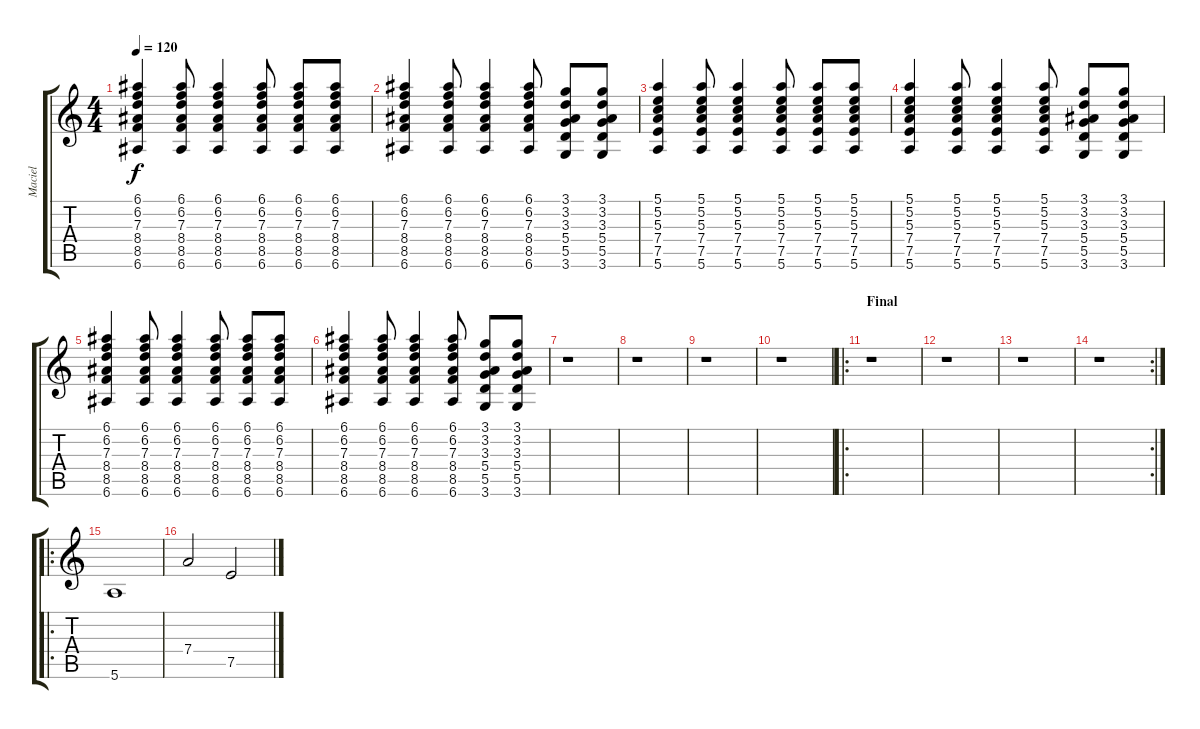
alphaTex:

\track ("Maciel" "Maciel") {instrument acousticguitarsteel}
\staff {score tabs}
\tuning (E4 B3 G3 D3 A2 E2) {hide}
\ts (4 4)
\tempo 120
\clef g2
\ks c
(6.1 6.2 7.3 8.4 8.5 6.6).4{dy f} (6.1 6.2 7.3 8.4 8.5 6.6).8 (6.1 6.2 7.3 8.4 8.5 6.6).4 (6.1 6.2 7.3 8.4 8.5 6.6).8 (6.1 6.2 7.3 8.4 8.5 6.6).8 (6.1 6.2 7.3 8.4 8.5 6.6).8 |
(6.1 6.2 7.3 8.4 8.5 6.6).4 (6.1 6.2 7.3 8.4 8.5 6.6).8 (6.1 6.2 7.3 8.4 8.5 6.6).4 (6.1 6.2 7.3 8.4 8.5 6.6).8 (3.1 3.2 3.3 5.4 5.5 3.6).8 (3.1 3.2 3.3 5.4 5.5 3.6).8 |
(5.1 5.2 5.3 7.4 7.5 5.6).4 (5.1 5.2 5.3 7.4 7.5 5.6).8 (5.1 5.2 5.3 7.4 7.5 5.6).4 (5.1 5.2 5.3 7.4 7.5 5.6).8 (5.1 5.2 5.3 7.4 7.5 5.6).8 (5.1 5.2 5.3 7.4 7.5 5.6).8 |
(5.1 5.2 5.3 7.4 7.5 5.6).4 (5.1 5.2 5.3 7.4 7.5 5.6).8 (5.1 5.2 5.3 7.4 7.5 5.6).4 (5.1 5.2 5.3 7.4 7.5 5.6).8 (3.1 3.2 3.3 5.4 5.5 3.6).8 (3.1 3.2 3.3 5.4 5.5 3.6).8 |
(6.1 6.2 7.3 8.4 8.5 6.6).4 (6.1 6.2 7.3 8.4 8.5 6.6).8 (6.1 6.2 7.3 8.4 8.5 6.6).4 (6.1 6.2 7.3 8.4 8.5 6.6).8 (6.1 6.2 7.3 8.4 8.5 6.6).8 (6.1 6.2 7.3 8.4 8.5 6.6).8 |
(6.1 6.2 7.3 8.4 8.5 6.6).4 (6.1 6.2 7.3 8.4 8.5 6.6).8 (6.1 6.2 7.3 8.4 8.5 6.6).4 (6.1 6.2 7.3 8.4 8.5 6.6).8 (3.1 3.2 3.3 5.4 5.5 3.6).8 (3.1 3.2 3.3 5.4 5.5 3.6).8 |
r.1 |
r.1 |
r.1 |
r.1 |
\ro
\section ("" "Final")
r.1 |
r.1 |
r.1 |
\rc 2
r.1 |
\ro
5.6.1{volume 16} |
7.4.2 7.5.2
